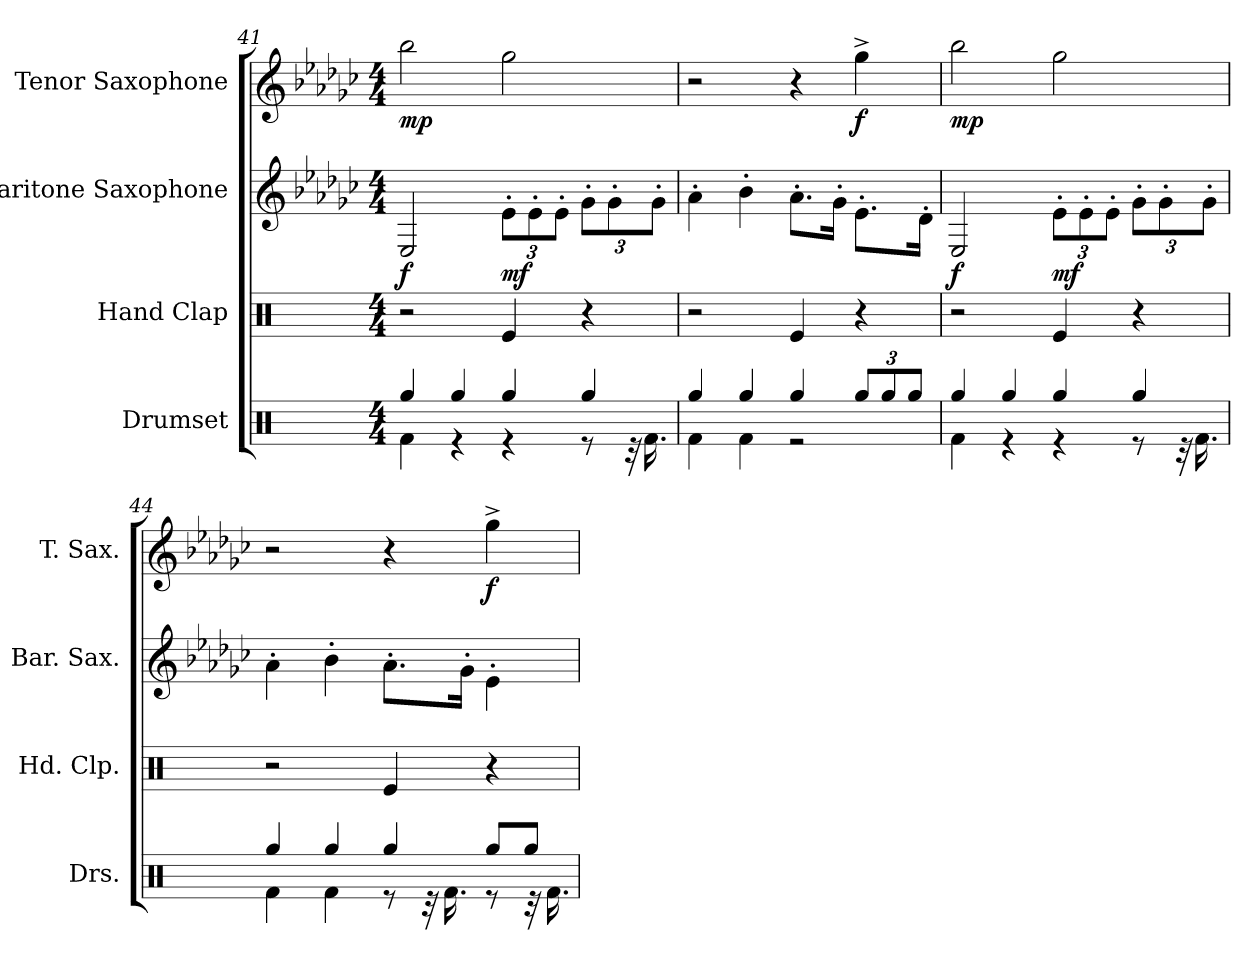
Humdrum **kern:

**kern	**kern	**kern	**dynam	**kern	**dynam
*part4	*part3	*part2	*part2	*part1	*part1
*staff4	*staff3	*staff2	*staff2	*staff1	*staff1
*I"Drumset	*I"Hand Clap	*I"Baritone Saxophone	*	*I"Tenor Saxophone	*
*I'Drs.	*I'Hd. Clp.	*I'Bar. Sax.	*	*I'T. Sax.	*
!!LO:LB:g=z
*clefX	*clefX	*clefG2	*	*clefG2	*
*	*	*ITrd12c21	*	*ITrd8c14	*
*k[]	*k[]	*k[b-e-a-d-g-c-]	*	*k[b-e-a-d-g-c-]	*
*M4/4	*M4/4	*M4/4	*	*M4/4	*
=41	=41	=41	=41	=41	=41
*^	*	*	*	*	*
!	!	!	!	!LO:DY:b	!	!LO:DY:b
4Rgg/	4Rf\	2r	2EE-/	f	2b-\	mp
4Rgg/	4r	.	.	.	.	.
*	*	*	*Xbrackettup	*	*	*
!	!	!	!	!LO:DY:b	!	!
4Rgg/	4r	4Re/	12E-'\L	mf	2g-\	.
.	.	.	12E-'\	.	.	.
.	.	.	12E-'\J	.	.	.
4Rgg/	8r	4r	12G-'\L	.	.	.
.	.	.	12G-'\	.	.	.
.	32r	.	.	.	.	.
.	16.Rf\	.	.	.	.	.
.	.	.	12G-'\J	.	.	.
=42	=42	=42	=42	=42	=42	=42
4Rgg/	4Rf\	2r	4A-'\	.	2r	.
4Rgg/	4Rf\	.	4B-'\	.	.	.
4Rgg/	2r	4Re/	8.A-'\L	.	4r	.
.	.	.	16G-'\Jk	.	.	.
*Xbrackettup	*	*	*	*	*	*
!	!	!	!	!	!	!LO:DY:b
12Rgg/L	.	4r	8.E-'\L	.	4g-^\	f
12Rgg/	.	.	.	.	.	.
12Rgg/J	.	.	.	.	.	.
.	.	.	16D-'\Jk	.	.	.
=43	=43	=43	=43	=43	=43	=43
!	!	!	!	!LO:DY:b	!	!LO:DY:b
4Rgg/	4Rf\	2r	2EE-/	f	2b-\	mp
4Rgg/	4r	.	.	.	.	.
!	!	!	!	!LO:DY:b	!	!
4Rgg/	4r	4Re/	12E-'\L	mf	2g-\	.
.	.	.	12E-'\	.	.	.
.	.	.	12E-'\J	.	.	.
4Rgg/	8r	4r	12G-'\L	.	.	.
.	.	.	12G-'\	.	.	.
.	32r	.	.	.	.	.
.	16.Rf\	.	.	.	.	.
.	.	.	12G-'\J	.	.	.
=44	=44	=44	=44	=44	=44	=44
4Rgg/	4Rf\	2r	4A-'\	.	2r	.
4Rgg/	4Rf\	.	4B-'\	.	.	.
4Rgg/	8r	4Re/	8.A-'\L	.	4r	.
.	32r	.	.	.	.	.
.	16.Rf\	.	.	.	.	.
.	.	.	16G-'\Jk	.	.	.
!	!	!	!	!	!	!LO:DY:b
8Rgg/L	8r	4r	4E-'\	.	4g-^\	f
8Rgg/J	32r	.	.	.	.	.
.	16.Rf\	.	.	.	.	.
*v	*v	*	*	*	*	*
=	=	=	=	=	=
*-	*-	*-	*-	*-	*-
